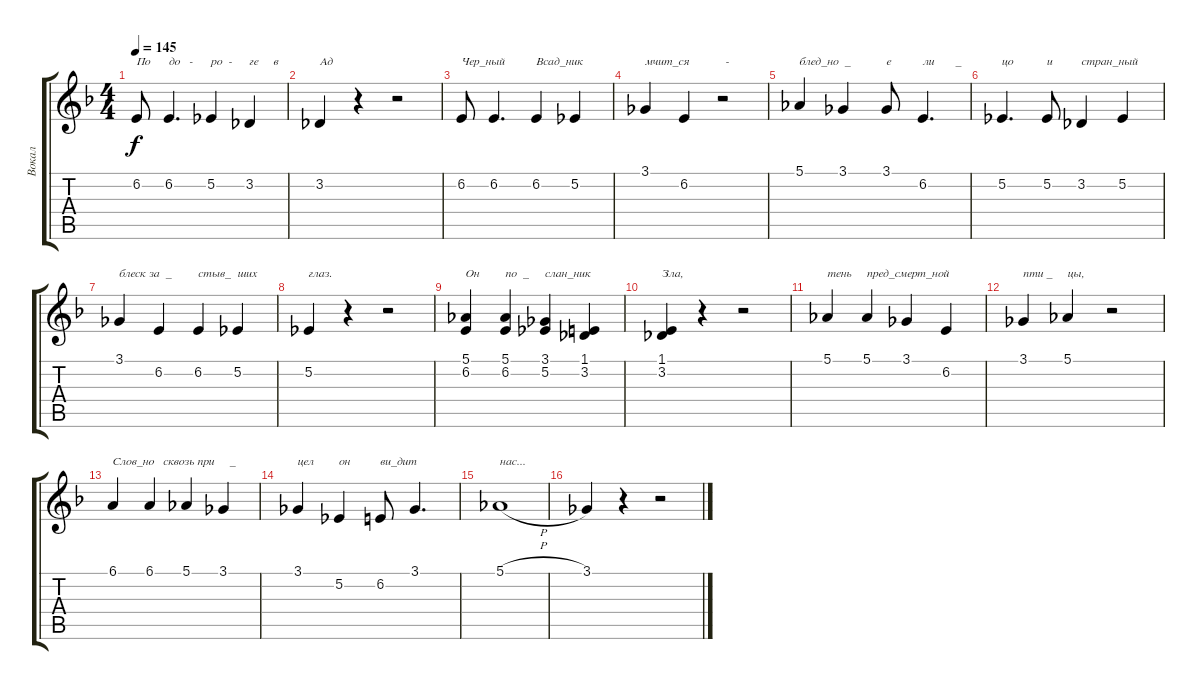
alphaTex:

\track ("Вокал" "Вокал") {instrument fx5brightness}
\staff {score tabs}
\tuning (Eb4 Bb3 Gb3 Db3 Ab2 Eb2) {hide}
\ts (4 4)
\tempo 145
\clef g2
\ks dminor
6.2.8{txt "По" dy f} 6.2.4{d txt "до   -"} 5.2.4{txt "ро  -"} 3.2.4{txt "ге     в"} |
3.2.4{txt "Ад"} r.4 r.2 |
6.2.8{txt "Чер_ный"} 6.2.4{d} 6.2.4{txt "Всад_ник"} 5.2.4 |
3.1.4{txt "мчит_ся            -"} 6.2.4 r.2 |
5.1.4{txt "блед_но  _"} 3.1.4 3.1.8{txt "е"} 6.2.4{d txt "ли       _"} |
5.2.4{d txt "цо"} 5.2.8{txt "и"} 3.2.4{txt "стран_ный"} 5.2.4 |
3.1.4{txt "блеск за  _"} 6.2.4 6.2.4{txt "стыв_"} 5.2.4{txt "ших"} |
5.2.4{txt "глаз."} r.4 r.2 |
(5.1 6.2).4{txt "Он"} (5.1 6.2).4{txt "по  _"} (3.1 5.2).4{txt "слан_ник"} (1.1 3.2).4 |
(1.1 3.2).4{txt "Зла,"} r.4 r.2 |
5.1.4{txt "тень"} 5.1.4{txt "пред_смерт_ной"} 3.1.4 6.2.4 |
3.1.4{txt "пти _"} 5.1.4{txt "цы,"} r.2 |
6.1.4{txt "Слов_но   сквозь при     _"} 6.1.4 5.1.4 3.1.4 |
3.1.4{txt "цел"} 5.2.4{txt "он"} 6.2.8{txt "ви_дит"} 3.1.4{d} |
5.1{h}.1{txt "нас..."} |
3.1.4 r.4 r.2
